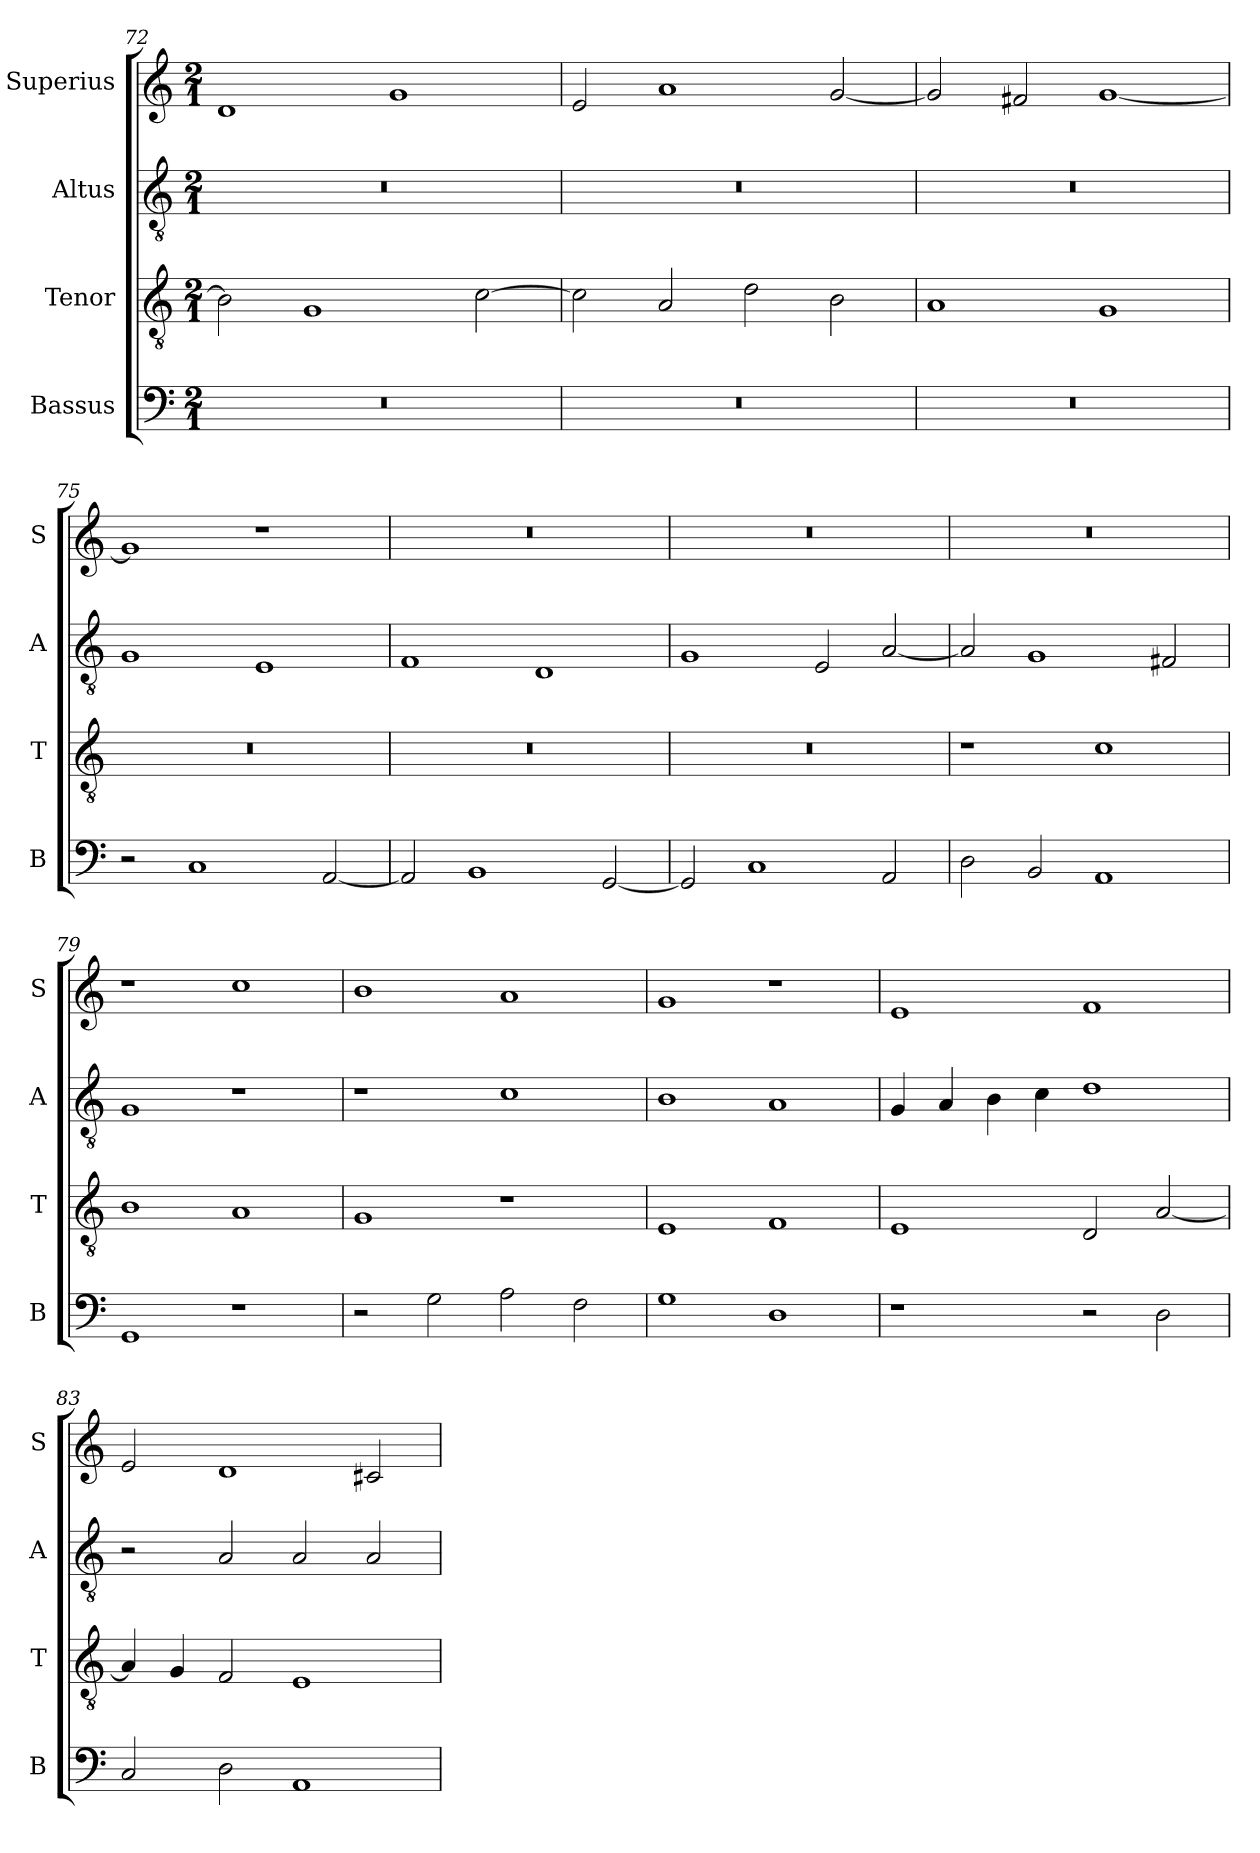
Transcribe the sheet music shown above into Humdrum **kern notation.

**kern	**kern	**kern	**kern
*part4	*part3	*part2	*part1
*staff4	*staff3	*staff2	*staff1
*I"Bassus	*I"Tenor	*I"Altus	*I"Superius
*I'B	*I'T	*I'A	*I'S
*clefF4	*clefGv2	*clefGv2	*clefG2
*k[]	*k[]	*k[]	*k[]
*C:	*C:	*C:	*C:
*M2/1	*M2/1	*M2/1	*M2/1
=72	=72	=72	=72
0r	2B]	0r	1d
.	1G	.	.
.	.	.	1g
.	[2c	.	.
=73	=73	=73	=73
0r	2c]	0r	2e
.	2A	.	1a
.	2d	.	.
.	2B	.	[2g
=74	=74	=74	=74
0r	1A	0r	2g]
.	.	.	2f#X
.	1G	.	[1g
=75	=75	=75	=75
2r	0r	1G	1g]
1C	.	.	.
.	.	1E	1r
[2AA	.	.	.
=76	=76	=76	=76
2AA]	0r	1F	0r
1BB	.	.	.
.	.	1D	.
[2GG	.	.	.
=77	=77	=77	=77
2GG]	0r	1G	0r
1C	.	.	.
.	.	2E	.
2AA	.	[2A	.
=78	=78	=78	=78
2D	1r	2A]	0r
2BB	.	1G	.
1AA	1c	.	.
.	.	2F#X	.
=79	=79	=79	=79
1GG	1B	1G	1r
1r	1A	1r	1cc
=80	=80	=80	=80
2r	1G	1r	1b
2G	.	.	.
2A	1r	1c	1a
2F	.	.	.
=81	=81	=81	=81
1G	1E	1B	1g
1D	1F	1A	1r
=82	=82	=82	=82
1r	1E	4G	1e
.	.	4A	.
.	.	4B	.
.	.	4c	.
2r	2D	1d	1f
2D	[2A	.	.
=83	=83	=83	=83
2C	4A]	2r	2e
.	4G	.	.
2D	2F	2A	1d
1AA	1E	2A	.
.	.	2A	2c#X
=	=	=	=
*-	*-	*-	*-
